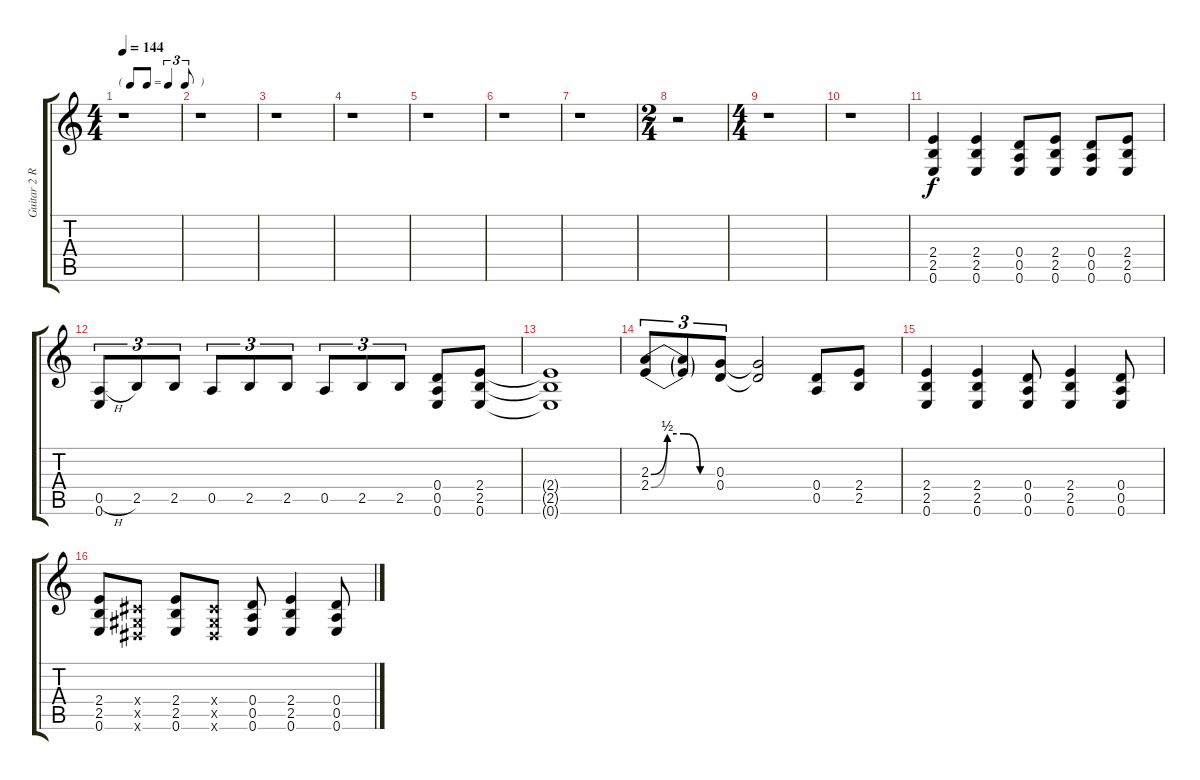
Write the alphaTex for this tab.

\track ("Guitar 2 Rhythm" "Guitar 2 R") {instrument distortionguitar}
\staff {score tabs}
\tuning (E4 B3 G3 D3 A2 E2) {hide}
\ts (4 4)
\tf triplet8th
\tempo 144
\clef g2
\ks c
r.1{dy f} |
r.1 |
r.1 |
r.1 |
r.1 |
r.1 |
r.1 |
\ts (2 4)
r.2 |
\ts (4 4)
r.1 |
r.1 |
(2.4 2.5 0.6).4 (2.4 2.5 0.6).4 (0.4 0.5 0.6).8 (2.4 2.5 0.6).8 (0.4 0.5 0.6).8 (2.4 2.5 0.6).8 |
(0.5{h} 0.6).8{tu (3 2)} 2.5.8{tu (3 2)} 2.5.8{tu (3 2)} 0.5.8{tu (3 2)} 2.5.8{tu (3 2)} 2.5.8{tu (3 2)} 0.5.8{tu (3 2)} 2.5.8{tu (3 2)} 2.5.8{tu (3 2)} (0.4 0.5 0.6).8 (2.4 2.5 0.6).8 |
(2.4{t} 2.5{t} 0.6{t}).1 |
(2.3{be (custom 0 0 15 2 30 2 45 0 60 0)} 2.4{be (custom 0 0 15 2 30 2 45 0 60 0)}).8{tu (3 2)} (2.3{t} 2.4{t}).8{tu (3 2)} (0.3 0.4).8{tu (3 2)} (0.3{t} 0.4{t}).2 (0.4 0.5).8 (2.4 2.5).8 |
(2.4 2.5 0.6).4 (2.4 2.5 0.6).4 (0.4 0.5 0.6).8 (2.4 2.5 0.6).4 (0.4 0.5 0.6).8 |
(2.4 2.5 0.6).8 (-1.4{x} -1.5{x} -1.6{x}).8 (2.4 2.5 0.6).8 (-1.4{x} -1.5{x} -1.6{x}).8 (0.4 0.5 0.6).8 (2.4 2.5 0.6).4 (0.4 0.5 0.6).8
